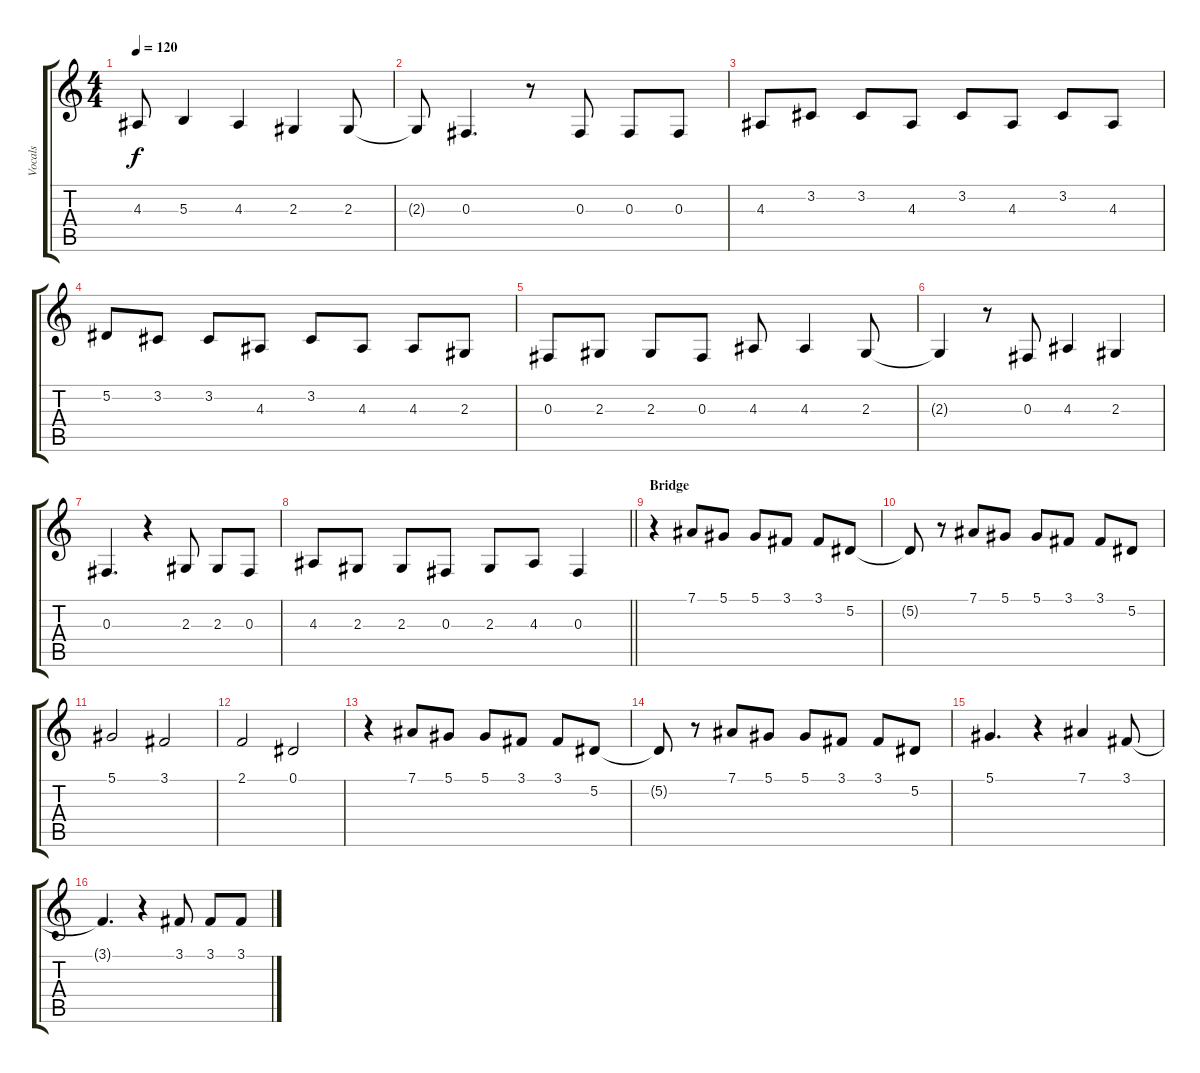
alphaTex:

\track ("Vocals" "Vocals") {instrument altosax}
\staff {score tabs}
\tuning (Eb4 Bb3 Gb3 Db3 Ab2 Eb2) {hide}
\ts (4 4)
\tempo 120
\clef g2
\ks c
4.3{t}.8{dy f} 5.3.4 4.3.4 2.3.4 2.3.8 |
2.3{t}.8 0.3.4{d} r.8 0.3.8 0.3.8 0.3.8 |
4.3.8 3.2.8 3.2.8 4.3.8 3.2.8 4.3.8 3.2.8 4.3.8 |
5.2.8 3.2.8 3.2.8 4.3.8 3.2.8 4.3.8 4.3.8 2.3.8 |
0.3.8 2.3.8 2.3.8 0.3.8 4.3.8 4.3.4 2.3.8 |
2.3{t}.4 r.8 0.3.8 4.3.4 2.3.4 |
0.3.4{d} r.4 2.3.8 2.3.8 0.3.8 |
\barLineRight lightlight
4.3.8 2.3.8 2.3.8 0.3.8 2.3.8 4.3.8 0.3.4 |
\section ("" "Bridge")
r.4 7.1.8 5.1.8 5.1.8 3.1.8 3.1.8 5.2.8 |
5.2{t}.8 r.8 7.1.8 5.1.8 5.1.8 3.1.8 3.1.8 5.2.8 |
5.1.2 3.1.2 |
2.1.2 0.1.2 |
r.4 7.1.8 5.1.8 5.1.8 3.1.8 3.1.8 5.2.8 |
5.2{t}.8 r.8 7.1.8 5.1.8 5.1.8 3.1.8 3.1.8 5.2.8 |
5.1.4{d} r.4 7.1.4 3.1.8 |
3.1{t}.4{d} r.4 3.1.8 3.1.8 3.1.8
